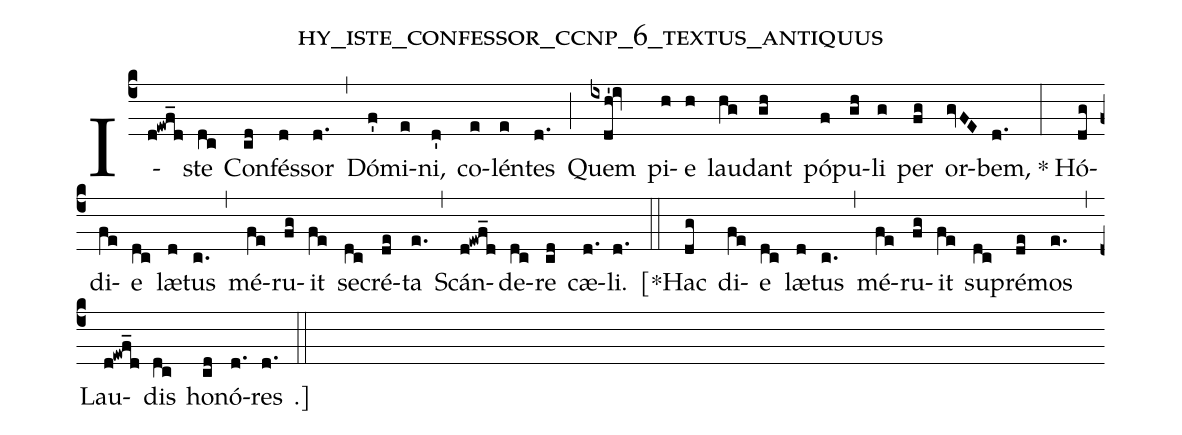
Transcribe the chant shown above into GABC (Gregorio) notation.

name: hy_iste_confessor_ccnp_6_textus_antiquus;
%%
(c4) I(d!ewf_d)ste(dc) Con(cd)fés(d)sor(d.) (,) Dó(f')mi(e)ni,(d') co(e)lén(e)tes(d.) (;) Quem(ixdh'!iv) pi(h)e(h) lau(hg)dant(gh) pó(f)pu(gh)li(g) per(fg) or(gvFE)bem,(d.)  *(:)Hó(dg)di(fe)e(dc) læ(d)tus(c.) (,) mé(fe)ru(fg)it(fe) se(dc)cré(de)ta(e.) (,)
Scán(d!ewf_d)de(dc)re(cd) cæ(d.)li.(d.) (::)

<v>[</v>*Hac(dg) di(fe)e(dc) læ(d)tus(c.) (,) mé(fe)ru(fg)it(fe) su(dc)pré(de)mos(e.) (,) Lau(d!ewf_d)dis(dc) ho(cd)nó(d.)res(d.) .<v>]</v> (::)

%2. Qui(d!ewf_d) pi(dc)us,(cd) pru(d)dens,(d.) (,) hú(f')mi(e)lis,(d') pu(e)dí(e)cus,(d.) (;) Só(ixdh'!iv)bri(h)us,(h) ca(hg)stus(gh) fu(f)it(gh) et(g) qui(fg)é(gvFE)tus,(d.) (:)
%Vi(dg)ta(fe) dum(dc) præ(d)sens(c.) (,) ve(fe)ge(fg)tá(fe)vit(dc) e(de)jus(e.) (,)
%Cór(d!ewf_d)po(dc)ris(cd) ar(d.)tus.(d.) (::)
%
%3, Ad(d!ewf_d) sa(dc)crum(cd) cu(d)jus(d.) (,) tú(f')mu(e)lum(d') fre(e)quén(e)ter(d.) (;)
%Mem(ixdh'!iv)bra(h) lan(h)guén(hg)tem(gh) mo(f)do(gh) sa(g)ni(fg)tá(gvFE)ti,(d.) (:)
%Quó(dg)li(fe)bet(dc) mor(d)bo(c.) (,) fú(fe)e(fg)rint(fe) gra(dc)vá(de)ta,(e.) (,)
%Re(d!ewf_d)sti(dc)tu(cd)ún(d.)tur.(d.) (::)
%
%4. Un(d!ewf_d)de(dc) nunc(cd) no(d)ster(d.) (,) cho(f')rus(e) in(d') ho(e)nó(e)rem(d.) (;)
%I(ixdh'!iv)psi(h)us,(h) hym(hg)num(gh) ca(f)nit(gh) hunc(g) li(fg)bén(gvFE)ter:(d.) (:)
%Ut(dg) pi(fe)is(dc) e(d)jus(c.) (,) mé(fe)ri(fg)tis(fe) ju(dc)vé(de)mur(e.) (,)
%Om(d!ewf_d)ne(dc) per(cd) æ(d.)vum.(d.) (::)
%
%5. Sit(d!ewf_d) sa(dc)lus(cd) il(d)li,(d.) (,) de(f')cus(e) at(d')que(e) vir(e)tus,(d.) (;)
%Qui(ixdh'!iv) su(h)pra(h) cæ(hg)li(gh) ré(f)si(gh)dens(g) ca(fg)cú(gvFE)men,(d.) (:)
%Tó(dg)ti(fe)us(dc) mun(d)di(c.) (,) má(fe)chi(fg)nam(fe) gu(dc)bér(de)nat(e.) (,)
%Tri(d!ewf_d)nus(dc) et(cd) u(d.)nus.(d.) (::)
%A(ded)men.(cd..) (::)
